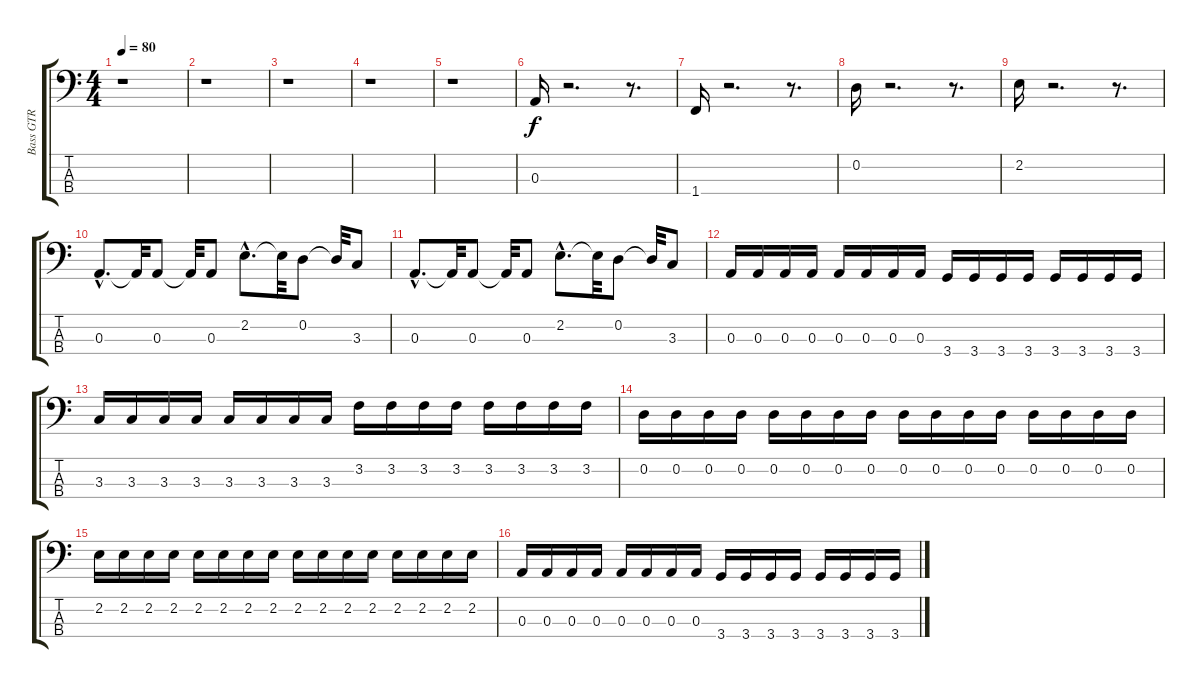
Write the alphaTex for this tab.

\track ("Bass GTR" "Bass GTR") {instrument electricbassfinger}
\staff {score tabs}
\tuning (G2 D2 A1 E1) {hide}
\ts (4 4)
\tempo 80
\clef f4
\ks c
r.1{dy f instrument electricbassfinger} |
r.1 |
r.1 |
r.1 |
r.1 |
0.3.16 r.2{d} r.8{d} |
1.4.16 r.2{d} r.8{d} |
0.2.16 r.2{d} r.8{d} |
2.2.16 r.2{d} r.8{d} |
0.3{hac}.8{d} 0.3{t}.32 0.3.8 0.3{t}.32 0.3.8 2.2{hac}.8{d} 2.2{t}.32 0.2.8 0.2{t}.32 3.3.8 |
0.3{hac}.8{d} 0.3{t}.32 0.3.8 0.3{t}.32 0.3.8 2.2{hac}.8{d} 2.2{t}.32 0.2.8 0.2{t}.32 3.3.8 |
0.3.16 0.3.16 0.3.16 0.3.16 0.3.16 0.3.16 0.3.16 0.3.16 3.4.16 3.4.16 3.4.16 3.4.16 3.4.16 3.4.16 3.4.16 3.4.16 |
3.3.16 3.3.16 3.3.16 3.3.16 3.3.16 3.3.16 3.3.16 3.3.16 3.2.16 3.2.16 3.2.16 3.2.16 3.2.16 3.2.16 3.2.16 3.2.16 |
0.2.16 0.2.16 0.2.16 0.2.16 0.2.16 0.2.16 0.2.16 0.2.16 0.2.16 0.2.16 0.2.16 0.2.16 0.2.16 0.2.16 0.2.16 0.2.16 |
2.2.16 2.2.16 2.2.16 2.2.16 2.2.16 2.2.16 2.2.16 2.2.16 2.2.16 2.2.16 2.2.16 2.2.16 2.2.16 2.2.16 2.2.16 2.2.16 |
0.3.16 0.3.16 0.3.16 0.3.16 0.3.16 0.3.16 0.3.16 0.3.16 3.4.16 3.4.16 3.4.16 3.4.16 3.4.16 3.4.16 3.4.16 3.4.16
